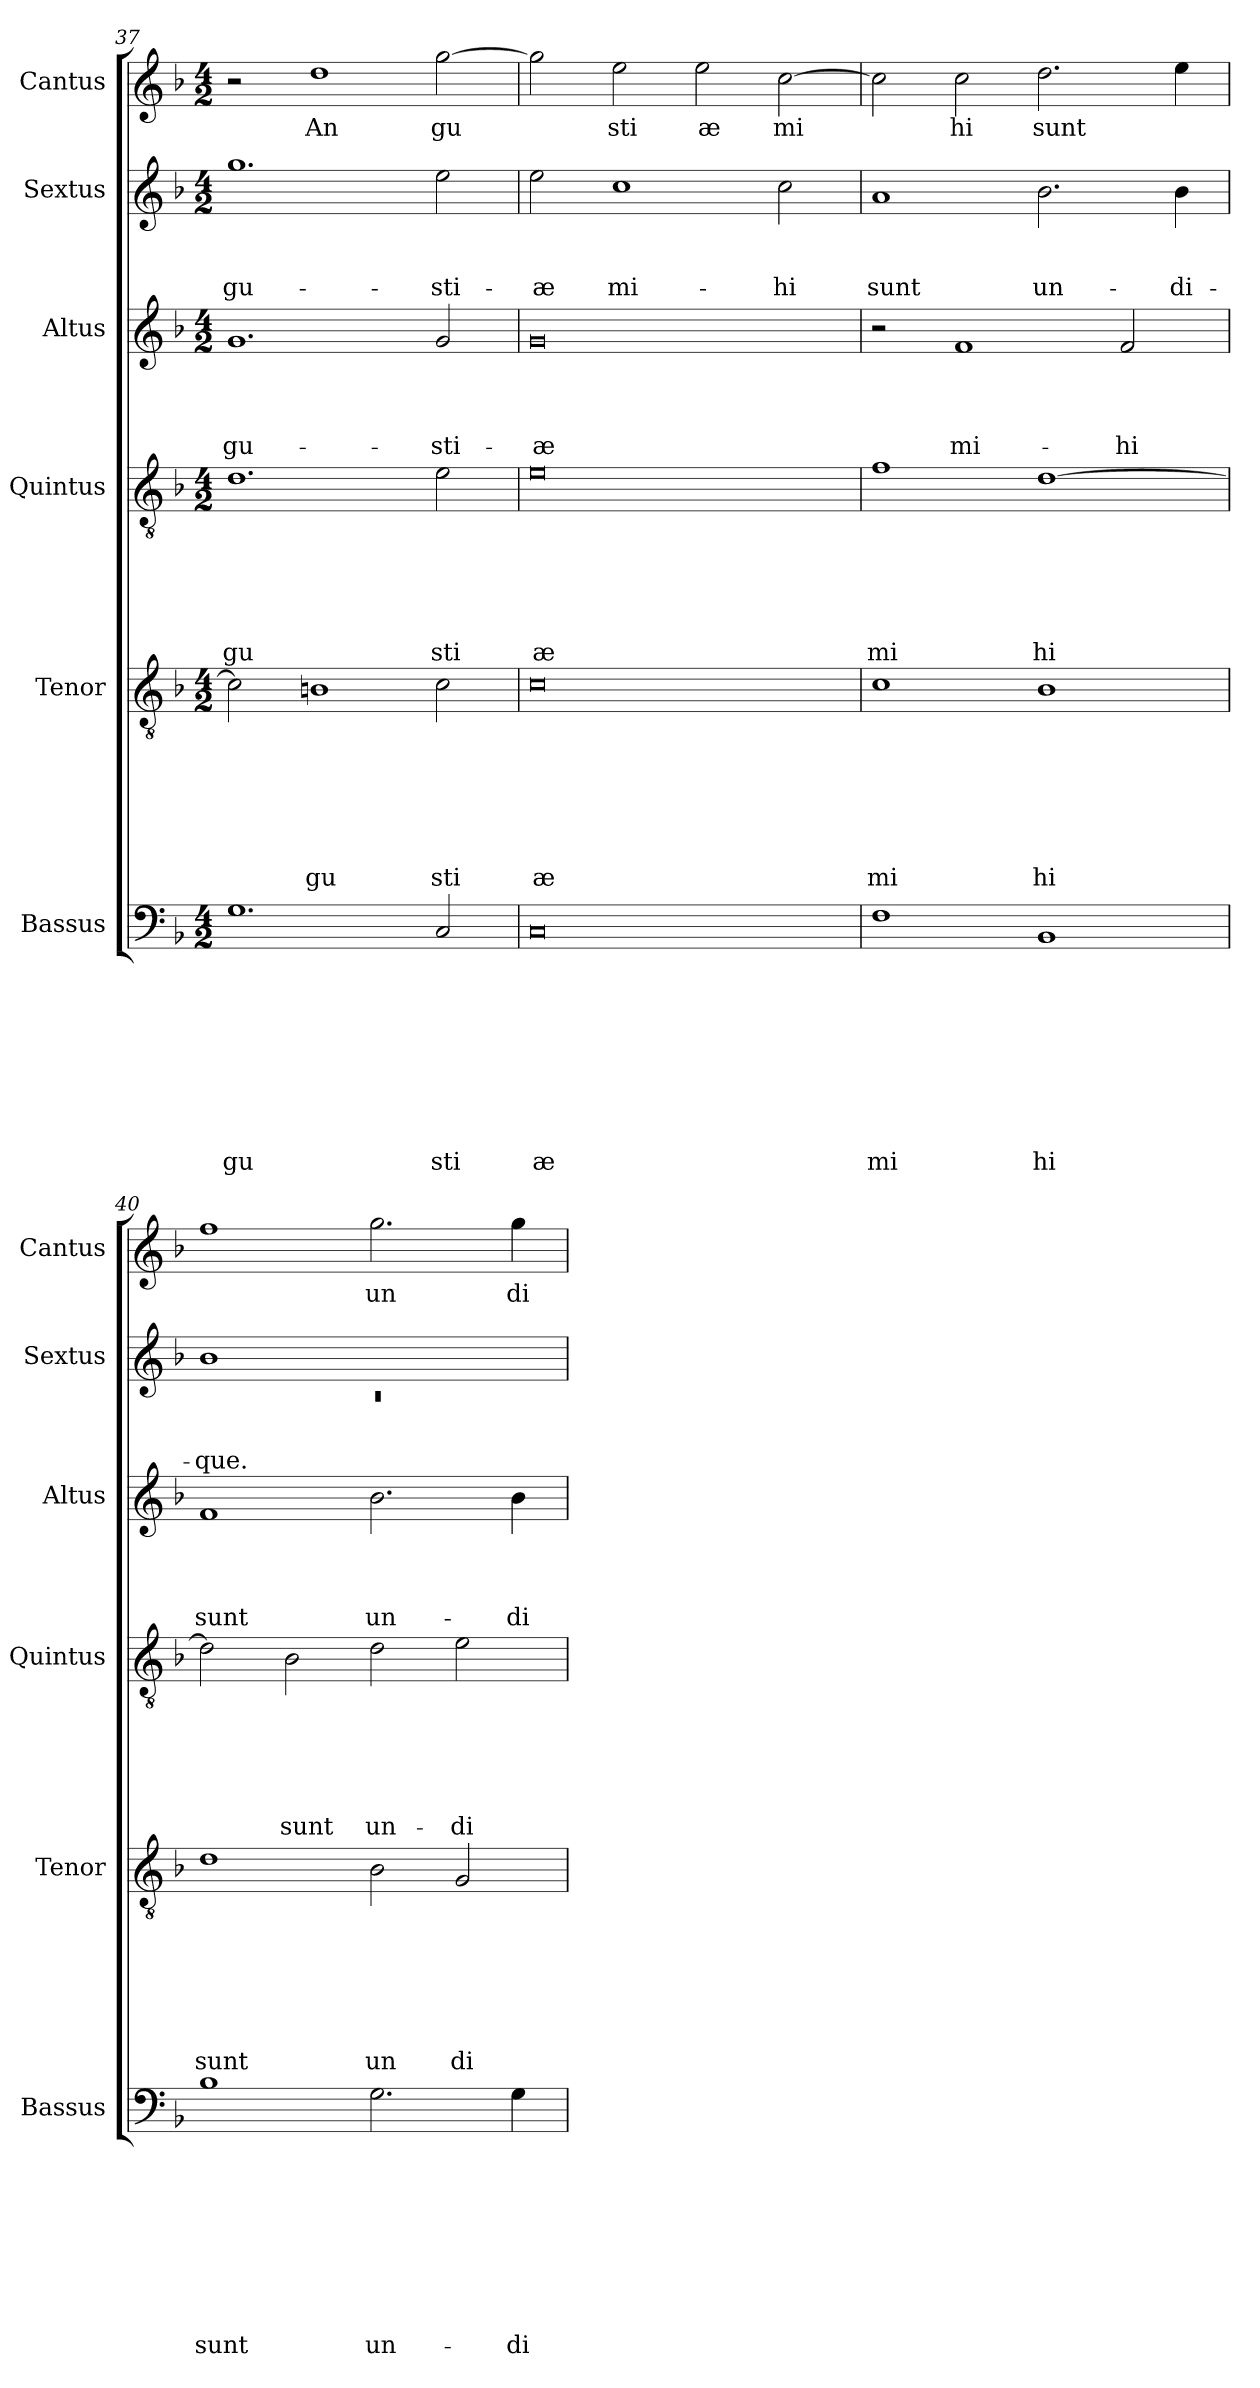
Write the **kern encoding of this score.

**kern	**text	**text	**text	**text	**text	**text	**text	**text	**text	**kern	**text	**text	**text	**text	**text	**text	**text	**kern	**text	**text	**text	**text	**text	**text	**kern	**text	**text	**text	**text	**kern	**text	**text	**text	**kern	**text
*part6	*part6	*part6	*part6	*part6	*part6	*part6	*part6	*part6	*part6	*part5	*part5	*part5	*part5	*part5	*part5	*part5	*part5	*part4	*part4	*part4	*part4	*part4	*part4	*part4	*part3	*part3	*part3	*part3	*part3	*part2	*part2	*part2	*part2	*part1	*part1
*staff6	*staff6	*staff6	*staff6	*staff6	*staff6	*staff6	*staff6	*staff6	*staff6	*staff5	*staff5	*staff5	*staff5	*staff5	*staff5	*staff5	*staff5	*staff4	*staff4	*staff4	*staff4	*staff4	*staff4	*staff4	*staff3	*staff3	*staff3	*staff3	*staff3	*staff2	*staff2	*staff2	*staff2	*staff1	*staff1
*I"Bassus	*	*	*	*	*	*	*	*	*	*I"Tenor	*	*	*	*	*	*	*	*I"Quintus	*	*	*	*	*	*	*I"Altus	*	*	*	*	*I"Sextus	*	*	*	*I"Cantus	*
*I'Bassus	*	*	*	*	*	*	*	*	*	*I'Tenor	*	*	*	*	*	*	*	*I'Quintus	*	*	*	*	*	*	*I'Altus	*	*	*	*	*I'Sextus	*	*	*	*I'Cantus	*
*clefF4	*	*	*	*	*	*	*	*	*	*clefGv2	*	*	*	*	*	*	*	*clefGv2	*	*	*	*	*	*	*clefG2	*	*	*	*	*clefG2	*	*	*	*clefG2	*
*k[b-]	*	*	*	*	*	*	*	*	*	*k[b-]	*	*	*	*	*	*	*	*k[b-]	*	*	*	*	*	*	*k[b-]	*	*	*	*	*k[b-]	*	*	*	*k[b-]	*
*F:	*	*	*	*	*	*	*	*	*	*F:	*	*	*	*	*	*	*	*F:	*	*	*	*	*	*	*F:	*	*	*	*	*F:	*	*	*	*F:	*
*M4/2	*	*	*	*	*	*	*	*	*	*M4/2	*	*	*	*	*	*	*	*M4/2	*	*	*	*	*	*	*M4/2	*	*	*	*	*M4/2	*	*	*	*M4/2	*
=37	=37	=37	=37	=37	=37	=37	=37	=37	=37	=37	=37	=37	=37	=37	=37	=37	=37	=37	=37	=37	=37	=37	=37	=37	=37	=37	=37	=37	=37	=37	=37	=37	=37	=37	=37
!	!	!	!	!	!	!	!	!	!LO:LY:b	!	!	!	!	!	!	!	!	!	!	!	!	!	!	!LO:LY:b	!	!	!	!	!LO:LY:b	!	!	!	!LO:LY:b	!	!
1.G	.	.	.	.	.	.	.	.	gu	2c\]	.	.	.	.	.	.	.	1.d	.	.	.	.	.	gu	1.g	.	.	.	-gu-	1.gg	.	.	-gu-	2r	.
!	!	!	!	!	!	!	!	!	!	!	!	!	!	!	!	!	!LO:LY:b	!	!	!	!	!	!	!	!	!	!	!	!	!	!	!	!	!	!LO:LY:b
.	.	.	.	.	.	.	.	.	.	1Bn	.	.	.	.	.	.	gu	.	.	.	.	.	.	.	.	.	.	.	.	.	.	.	.	1dd	An
!	!	!	!	!	!	!	!	!	!LO:LY:b	!	!	!	!	!	!	!	!LO:LY:b	!	!	!	!	!	!	!LO:LY:b	!	!	!	!	!LO:LY:b	!	!	!	!LO:LY:b	!	!LO:LY:b
2C/	.	.	.	.	.	.	.	.	sti	2c\	.	.	.	.	.	.	sti	2e\	.	.	.	.	.	sti	2g/	.	.	.	-sti-	2ee\	.	.	-sti-	[>2gg\	gu
=38!	=38!	=38!	=38!	=38!	=38!	=38!	=38!	=38!	=38!	=38!	=38!	=38!	=38!	=38!	=38!	=38!	=38!	=38!	=38!	=38!	=38!	=38!	=38!	=38!	=38!	=38!	=38!	=38!	=38!	=38!	=38!	=38!	=38!	=38!	=38!
!	!	!	!	!	!	!	!	!	!LO:LY:b	!	!	!	!	!	!	!	!LO:LY:b	!	!	!	!	!	!	!LO:LY:b	!	!	!	!	!LO:LY:b	!	!	!	!LO:LY:b	!	!
0C	.	.	.	.	.	.	.	.	æ	0c	.	.	.	.	.	.	æ	0e	.	.	.	.	.	æ	0g	.	.	.	-æ	2ee\	.	.	-æ	2gg\]	.
!	!	!	!	!	!	!	!	!	!	!	!	!	!	!	!	!	!	!	!	!	!	!	!	!	!	!	!	!	!	!	!	!	!LO:LY:b	!	!LO:LY:b
.	.	.	.	.	.	.	.	.	.	.	.	.	.	.	.	.	.	.	.	.	.	.	.	.	.	.	.	.	.	1cc	.	.	mi-	2ee\	sti
!	!	!	!	!	!	!	!	!	!	!	!	!	!	!	!	!	!	!	!	!	!	!	!	!	!	!	!	!	!	!	!	!	!	!	!LO:LY:b
.	.	.	.	.	.	.	.	.	.	.	.	.	.	.	.	.	.	.	.	.	.	.	.	.	.	.	.	.	.	.	.	.	.	2ee\	æ
!	!	!	!	!	!	!	!	!	!	!	!	!	!	!	!	!	!	!	!	!	!	!	!	!	!	!	!	!	!	!	!	!	!LO:LY:b	!	!LO:LY:b
.	.	.	.	.	.	.	.	.	.	.	.	.	.	.	.	.	.	.	.	.	.	.	.	.	.	.	.	.	.	2cc\	.	.	-hi	[>2cc\	mi
=39!	=39!	=39!	=39!	=39!	=39!	=39!	=39!	=39!	=39!	=39!	=39!	=39!	=39!	=39!	=39!	=39!	=39!	=39!	=39!	=39!	=39!	=39!	=39!	=39!	=39!	=39!	=39!	=39!	=39!	=39!	=39!	=39!	=39!	=39!	=39!
!	!	!	!	!	!	!	!	!	!LO:LY:b	!	!	!	!	!	!	!	!LO:LY:b	!	!	!	!	!	!	!LO:LY:b	!	!	!	!	!	!	!	!	!LO:LY:b	!	!
1F	.	.	.	.	.	.	.	.	mi	1c	.	.	.	.	.	.	mi	1f	.	.	.	.	.	mi	2r	.	.	.	.	1a	.	.	sunt	2cc\]	.
!	!	!	!	!	!	!	!	!	!	!	!	!	!	!	!	!	!	!	!	!	!	!	!	!	!	!	!	!	!LO:LY:b	!	!	!	!	!	!LO:LY:b
.	.	.	.	.	.	.	.	.	.	.	.	.	.	.	.	.	.	.	.	.	.	.	.	.	1f	.	.	.	mi-	.	.	.	.	2cc\	hi
!	!	!	!	!	!	!	!	!	!LO:LY:b	!	!	!	!	!	!	!	!LO:LY:b	!	!	!	!	!	!	!LO:LY:b	!	!	!	!	!	!	!	!	!LO:LY:b	!	!LO:LY:b
1BB-	.	.	.	.	.	.	.	.	hi	1B-	.	.	.	.	.	.	hi	[<1d	.	.	.	.	.	hi	.	.	.	.	.	2.b-\	.	.	un-	2.dd\	sunt
!	!	!	!	!	!	!	!	!	!	!	!	!	!	!	!	!	!	!	!	!	!	!	!	!	!	!	!	!	!LO:LY:b	!	!	!	!	!	!
.	.	.	.	.	.	.	.	.	.	.	.	.	.	.	.	.	.	.	.	.	.	.	.	.	2f/	.	.	.	-hi	.	.	.	.	.	.
!	!	!	!	!	!	!	!	!	!	!	!	!	!	!	!	!	!	!	!	!	!	!	!	!	!	!	!	!	!	!	!	!	!LO:LY:b	!	!
.	.	.	.	.	.	.	.	.	.	.	.	.	.	.	.	.	.	.	.	.	.	.	.	.	.	.	.	.	.	4b-\	.	.	-di-	4ee\	.
!!LO:PB:g=z
=40!	=40!	=40!	=40!	=40!	=40!	=40!	=40!	=40!	=40!	=40!	=40!	=40!	=40!	=40!	=40!	=40!	=40!	=40!	=40!	=40!	=40!	=40!	=40!	=40!	=40!	=40!	=40!	=40!	=40!	=40!	=40!	=40!	=40!	=40!	=40!
*	*	*	*	*	*	*	*	*	*	*	*	*	*	*	*	*	*	*	*	*	*	*	*	*	*	*	*	*	*	*^	*	*	*	*	*
!	!	!	!	!	!	!	!	!	!LO:LY:b	!	!	!	!	!	!	!	!LO:LY:b	!	!	!	!	!	!	!	!	!	!	!	!LO:LY:b	!	!LO:N:vis=1	!	!	!LO:LY:b	!	!
1B-	.	.	.	.	.	.	.	.	sunt	1d	.	.	.	.	.	.	sunt	2d\]	.	.	.	.	.	.	1f	.	.	.	sunt	1b-	0rc	.	.	-que.	1ff	.
!	!	!	!	!	!	!	!	!	!	!	!	!	!	!	!	!	!	!	!	!	!	!	!	!LO:LY:b	!	!	!	!	!	!	!	!	!	!	!	!
.	.	.	.	.	.	.	.	.	.	.	.	.	.	.	.	.	.	2B-\	.	.	.	.	.	sunt	.	.	.	.	.	.	.	.	.	.	.	.
!	!	!	!	!	!	!	!	!	!LO:LY:b	!	!	!	!	!	!	!	!LO:LY:b	!	!	!	!	!	!	!LO:LY:b	!	!	!	!	!LO:LY:b	!	!	!	!	!	!	!LO:LY:b
2.G\	.	.	.	.	.	.	.	.	un-	2B-\	.	.	.	.	.	.	un	2d\	.	.	.	.	.	un-	2.b-\	.	.	.	un-	1ryy	.	.	.	.	2.gg\	un
!	!	!	!	!	!	!	!	!	!	!	!	!	!	!	!	!	!LO:LY:b	!	!	!	!	!	!	!LO:LY:b	!	!	!	!	!	!	!	!	!	!	!	!
.	.	.	.	.	.	.	.	.	.	2G/	.	.	.	.	.	.	di	2e\	.	.	.	.	.	-di-	.	.	.	.	.	.	.	.	.	.	.	.
!	!	!	!	!	!	!	!	!	!LO:LY:b	!	!	!	!	!	!	!	!	!	!	!	!	!	!	!	!	!	!	!	!LO:LY:b	!	!	!	!	!	!	!LO:LY:b
4G\	.	.	.	.	.	.	.	.	-di-	.	.	.	.	.	.	.	.	.	.	.	.	.	.	.	4b-\	.	.	.	-di-	.	.	.	.	.	4gg\	di
*	*	*	*	*	*	*	*	*	*	*	*	*	*	*	*	*	*	*	*	*	*	*	*	*	*	*	*	*	*	*v	*v	*	*	*	*	*
=!	=!	=!	=!	=!	=!	=!	=!	=!	=!	=!	=!	=!	=!	=!	=!	=!	=!	=!	=!	=!	=!	=!	=!	=!	=!	=!	=!	=!	=!	=!	=!	=!	=!	=!	=!
*-	*-	*-	*-	*-	*-	*-	*-	*-	*-	*-	*-	*-	*-	*-	*-	*-	*-	*-	*-	*-	*-	*-	*-	*-	*-	*-	*-	*-	*-	*-	*-	*-	*-	*-	*-
